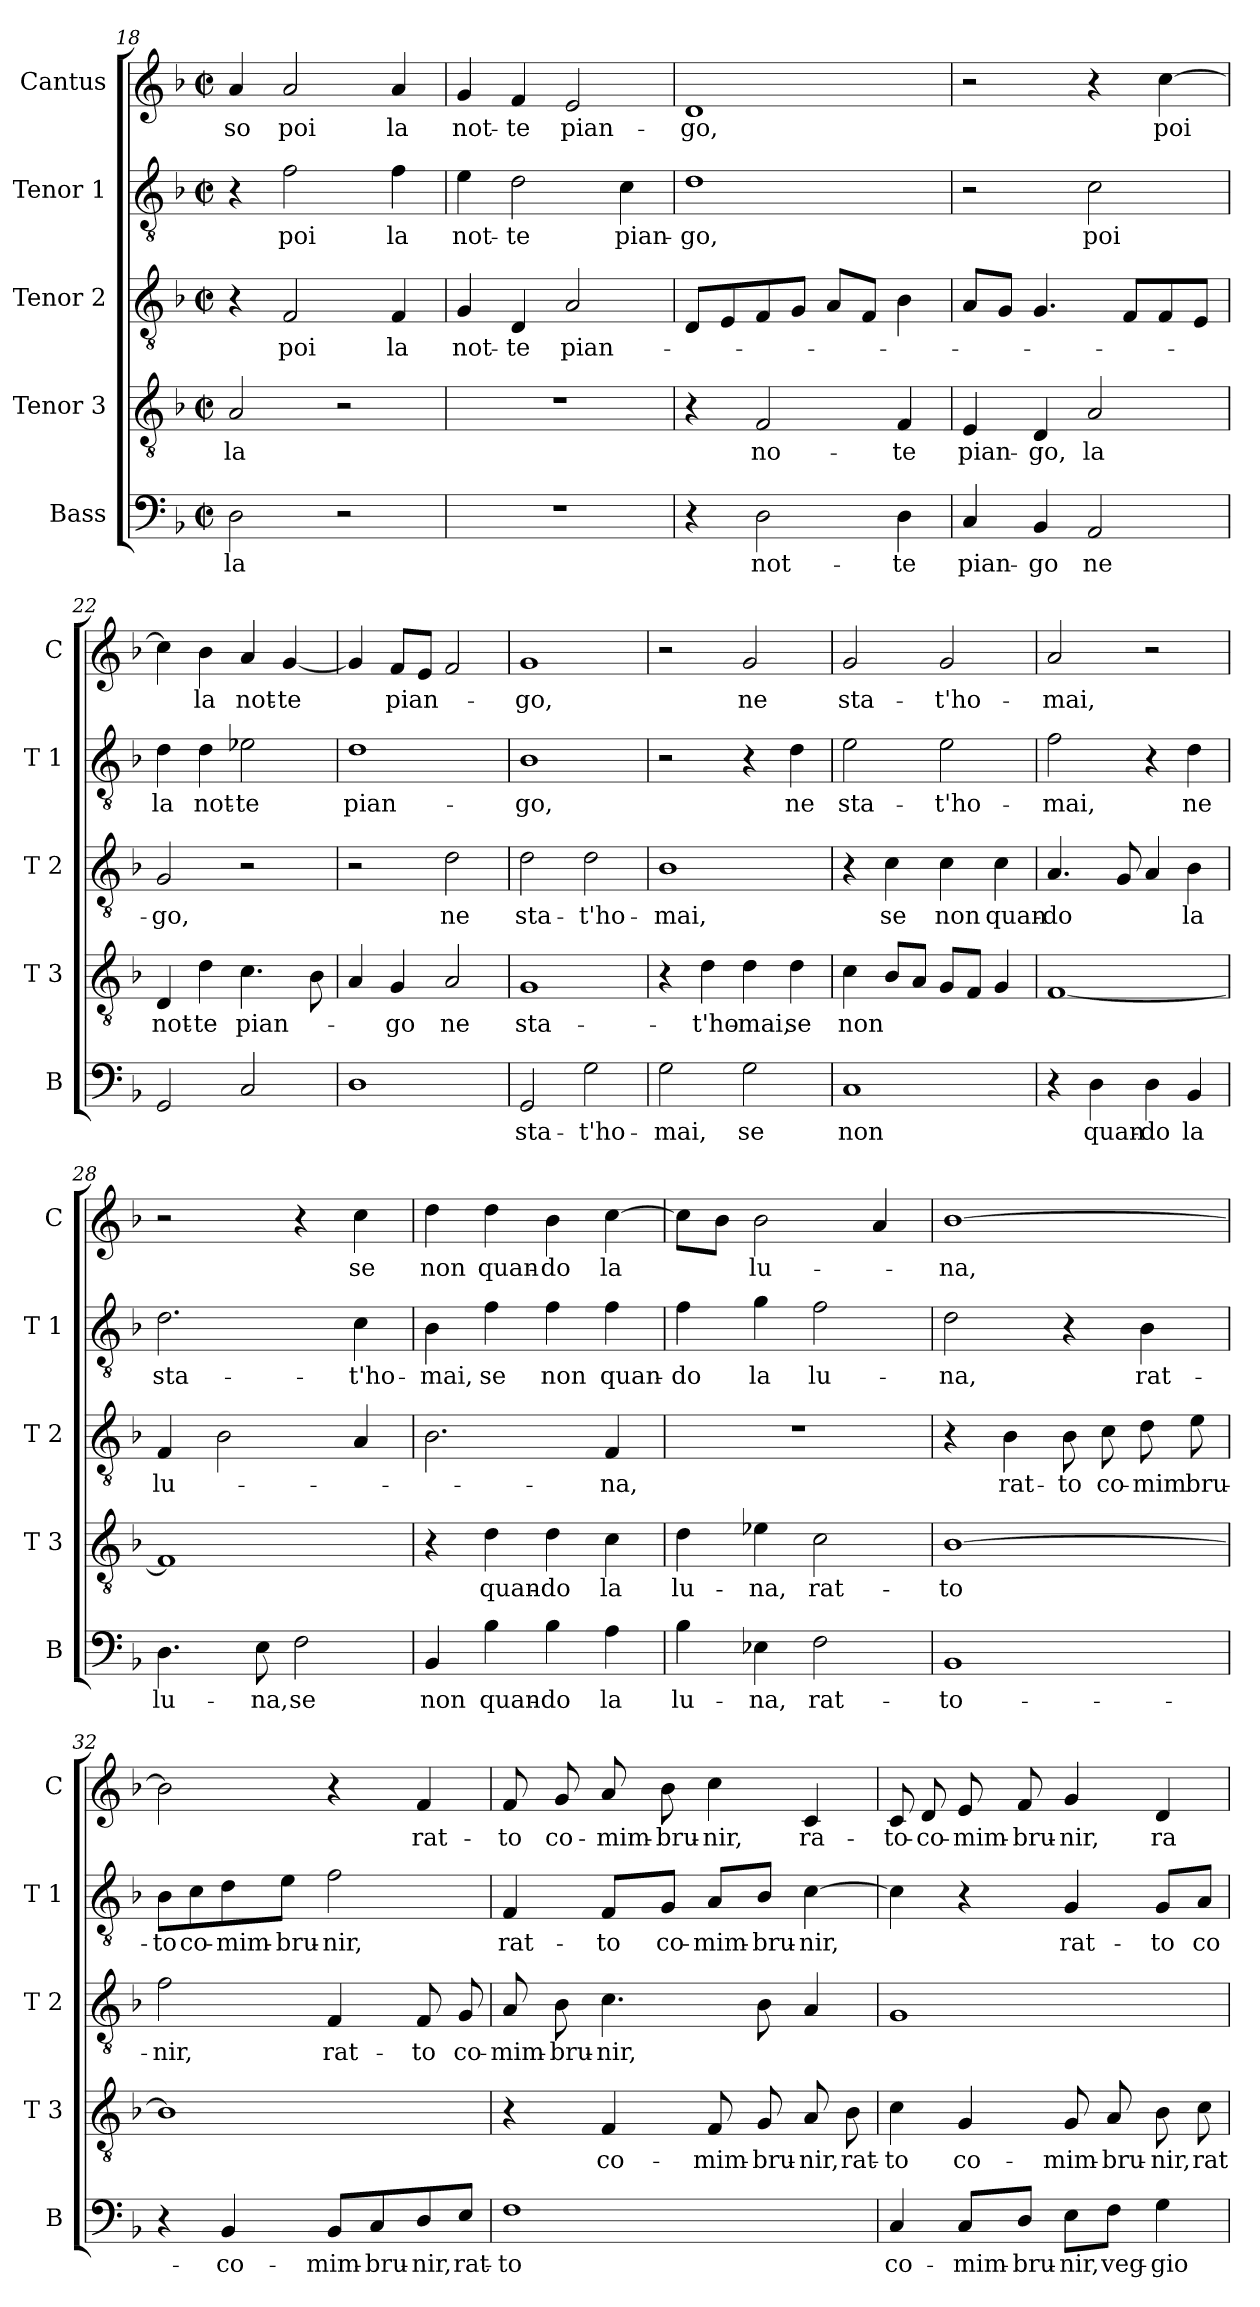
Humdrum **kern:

**kern	**text	**kern	**text	**kern	**text	**kern	**text	**kern	**text
*part5	*part5	*part4	*part4	*part3	*part3	*part2	*part2	*part1	*part1
*staff5	*staff5	*staff4	*staff4	*staff3	*staff3	*staff2	*staff2	*staff1	*staff1
*I"Bass	*	*I"Tenor 3	*	*I"Tenor 2	*	*I"Tenor 1	*	*I"Cantus	*
*I'B	*	*I'T 3	*	*I'T 2	*	*I'T 1	*	*I'C	*
!!LO:LB:g=z
*clefF4	*	*clefGv2	*	*clefGv2	*	*clefGv2	*	*clefG2	*
*k[b-]	*	*k[b-]	*	*k[b-]	*	*k[b-]	*	*k[b-]	*
*F:	*	*F:	*	*F:	*	*F:	*	*F:	*
*M2/2	*	*M2/2	*	*M2/2	*	*M2/2	*	*M2/2	*
*met(c|)	*	*met(c|)	*	*met(c|)	*	*met(c|)	*	*met(c|)	*
=18	=18	=18	=18	=18	=18	=18	=18	=18	=18
2D\	la	2A/	la	4r	.	4r	.	4a/	-so
.	.	.	.	2F/	poi	2f\	poi	2a/	poi
2r	.	2r	.	.	.	.	.	.	.
.	.	.	.	4F/	la	4f\	la	4a/	la
=19	=19	=19	=19	=19	=19	=19	=19	=19	=19
1r	.	1r	.	4G/	not-	4e\	not-	4g/	not-
.	.	.	.	4D/	-te	2d\	-te	4f/	-te
.	.	.	.	2A/	pian-	.	.	2e/	pian-
.	.	.	.	.	.	4c\	pian-	.	.
=20	=20	=20	=20	=20	=20	=20	=20	=20	=20
4r	.	4r	.	8D/L	.	1d	-go,	1d	-go,
.	.	.	.	8E/	.	.	.	.	.
2D\	not-	2F/	no-	8F/	.	.	.	.	.
.	.	.	.	8G/J	.	.	.	.	.
.	.	.	.	8A/L	.	.	.	.	.
.	.	.	.	8F/J	.	.	.	.	.
4D\	-te	4F/	-te	4B-\	.	.	.	.	.
=21	=21	=21	=21	=21	=21	=21	=21	=21	=21
4C/	pian-	4E/	pian-	8A/L	.	2r	.	2r	.
.	.	.	.	8G/J	.	.	.	.	.
4BB-/	-go	4D/	-go,	4.G/	.	.	.	.	.
2AA/	ne	2A/	la	.	.	2c\	poi	4r	.
.	.	.	.	8F/L	.	.	.	.	.
.	.	.	.	8F/	.	.	.	[4cc\	poi
.	.	.	.	8E/J	.	.	.	.	.
=22	=22	=22	=22	=22	=22	=22	=22	=22	=22
2GG/	.	4D/	not-	2G/	-go,	4d\	la	4cc\]	.
.	.	4d\	-te	.	.	4d\	not-	4b-\	la
2C/	.	4.c\	pian-	2r	.	2e-X\	-te	4a/	not-
.	.	.	.	.	.	.	.	[4g/	-te
.	.	8B-\	.	.	.	.	.	.	.
=23	=23	=23	=23	=23	=23	=23	=23	=23	=23
1D	.	4A/	.	2r	.	1d	pian-	4g/]	.
.	.	4G/	-go	.	.	.	.	8f/L	pian-
.	.	.	.	.	.	.	.	8e/J	.
.	.	2A/	ne	2d\	ne	.	.	2f/	.
!!LO:LB:g=z
=24	=24	=24	=24	=24	=24	=24	=24	=24	=24
2GG/	sta-	1G	sta-	2d\	sta-	1B-	-go,	1g	-go,
2G\	-t'ho-	.	.	2d\	-t'ho-	.	.	.	.
=25	=25	=25	=25	=25	=25	=25	=25	=25	=25
2G\	-mai,	4r	.	1B-	-mai,	2r	.	2r	.
.	.	4d\	-t'ho-	.	.	.	.	.	.
2G\	se	4d\	-mai,	.	.	4r	.	2g/	ne
.	.	4d\	se	.	.	4d\	ne	.	.
=26	=26	=26	=26	=26	=26	=26	=26	=26	=26
1C	non	4c\	non	4r	.	2e\	sta-	2g/	sta-
.	.	8B-/L	.	4c\	se	.	.	.	.
.	.	8A/J	.	.	.	.	.	.	.
.	.	8G/L	.	4c\	non	2e\	-t'ho-	2g/	-t'ho-
.	.	8F/J	.	.	.	.	.	.	.
.	.	4G/	.	4c\	quan-	.	.	.	.
=27	=27	=27	=27	=27	=27	=27	=27	=27	=27
4r	.	[1F	.	4.A/	-do	2f\	-mai,	2a/	-mai,
4D\	quan-	.	.	.	.	.	.	.	.
.	.	.	.	8G/	.	.	.	.	.
4D\	-do	.	.	4A/	.	4r	.	2r	.
4BB-/	la	.	.	4B-\	la	4d\	ne	.	.
=28	=28	=28	=28	=28	=28	=28	=28	=28	=28
4.D\	lu-	1F]	.	4F/	lu-	2.d\	sta-	2r	.
.	.	.	.	2B-\	.	.	.	.	.
8E\	-na,	.	.	.	.	.	.	.	.
2F\	se	.	.	.	.	.	.	4r	.
.	.	.	.	4A/	.	4c\	-t'ho-	4cc\	se
=29	=29	=29	=29	=29	=29	=29	=29	=29	=29
4BB-/	non	4r	.	2.B-\	.	4B-\	-mai,	4dd\	non
4B-\	quan-	4d\	quan-	.	.	4f\	se	4dd\	quan-
4B-\	-do	4d\	-do	.	.	4f\	non	4b-\	-do
4A\	la	4c\	la	4F/	-na,	4f\	quan-	[4cc\	la
!!LO:PB:g=z
=30	=30	=30	=30	=30	=30	=30	=30	=30	=30
4B-\	lu-	4d\	lu-	1r	.	4f\	-do	8cc\L]	.
.	.	.	.	.	.	.	.	8b-\J	.
4E-X\	-na,	4e-X\	-na,	.	.	4g\	la	2b-\	lu-
2F\	rat-	2c\	rat-	.	.	2f\	lu-	.	.
.	.	.	.	.	.	.	.	4a/	.
=31	=31	=31	=31	=31	=31	=31	=31	=31	=31
1BB-	-to-	[1B-	-to	4r	.	2d\	-na,	[1b-	-na,
.	.	.	.	4B-\	rat-	.	.	.	.
.	.	.	.	8B-\	-to	4r	.	.	.
.	.	.	.	8c\	co-	.	.	.	.
.	.	.	.	8d\	-mim	4B-\	rat-	.	.
.	.	.	.	8e\	bru-	.	.	.	.
=32	=32	=32	=32	=32	=32	=32	=32	=32	=32
4r	.	1B-]	.	2f\	-nir,	8B-\L	-to	2b-\]	.
.	.	.	.	.	.	8c\	co-	.	.
4BB-/	-co-	.	.	.	.	8d\	-mim-	.	.
.	.	.	.	.	.	8e\J	-bru-	.	.
8BB-/L	-mim-	.	.	4F/	rat-	2f\	-nir,	4r	.
8C/	-bru-	.	.	.	.	.	.	.	.
8D/	-nir,	.	.	8F/	-to	.	.	4f/	rat-
8E/J	rat-	.	.	8G/	co-	.	.	.	.
=33	=33	=33	=33	=33	=33	=33	=33	=33	=33
1F	-to	4r	.	8A/	-mim-	4F/	rat-	8f/	-to
.	.	.	.	8B-\	-bru-	.	.	8g/	co-
.	.	4F/	co-	4.c\	-nir,	8F/L	-to	8a/	-mim-
.	.	.	.	.	.	8G/J	co-	8b-\	-bru-
.	.	8F/	-mim-	.	.	8A/L	-mim-	4cc\	-nir,
.	.	8G/	-bru-	8B-\	.	8B-/J	-bru-	.	.
.	.	8A/	-nir,	4A/	.	[4c\	-nir,	4c/	ra-
.	.	8B-\	rat-	.	.	.	.	.	.
!!LO:LB:g=z
=34	=34	=34	=34	=34	=34	=34	=34	=34	=34
4C/	co-	4c\	-to	1G	.	4c\]	.	8c/	-to-
.	.	.	.	.	.	.	.	8d/	-co-
8C/L	-mim-	4G/	co-	.	.	4r	.	8e/	-mim-
8D/J	-bru-	.	.	.	.	.	.	8f/	-bru-
8E\L	-nir,	8G/	-mim-	.	.	4G/	rat-	4g/	-nir,
8F\J	veg-	8A/	-bru-	.	.	.	.	.	.
4G\	-gio	8B-\	-nir,	.	.	8G/L	-to	4d/	ra-
.	.	8c\	rat-	.	.	8A/J	co-	.	.
=	=	=	=	=	=	=	=	=	=
*-	*-	*-	*-	*-	*-	*-	*-	*-	*-
